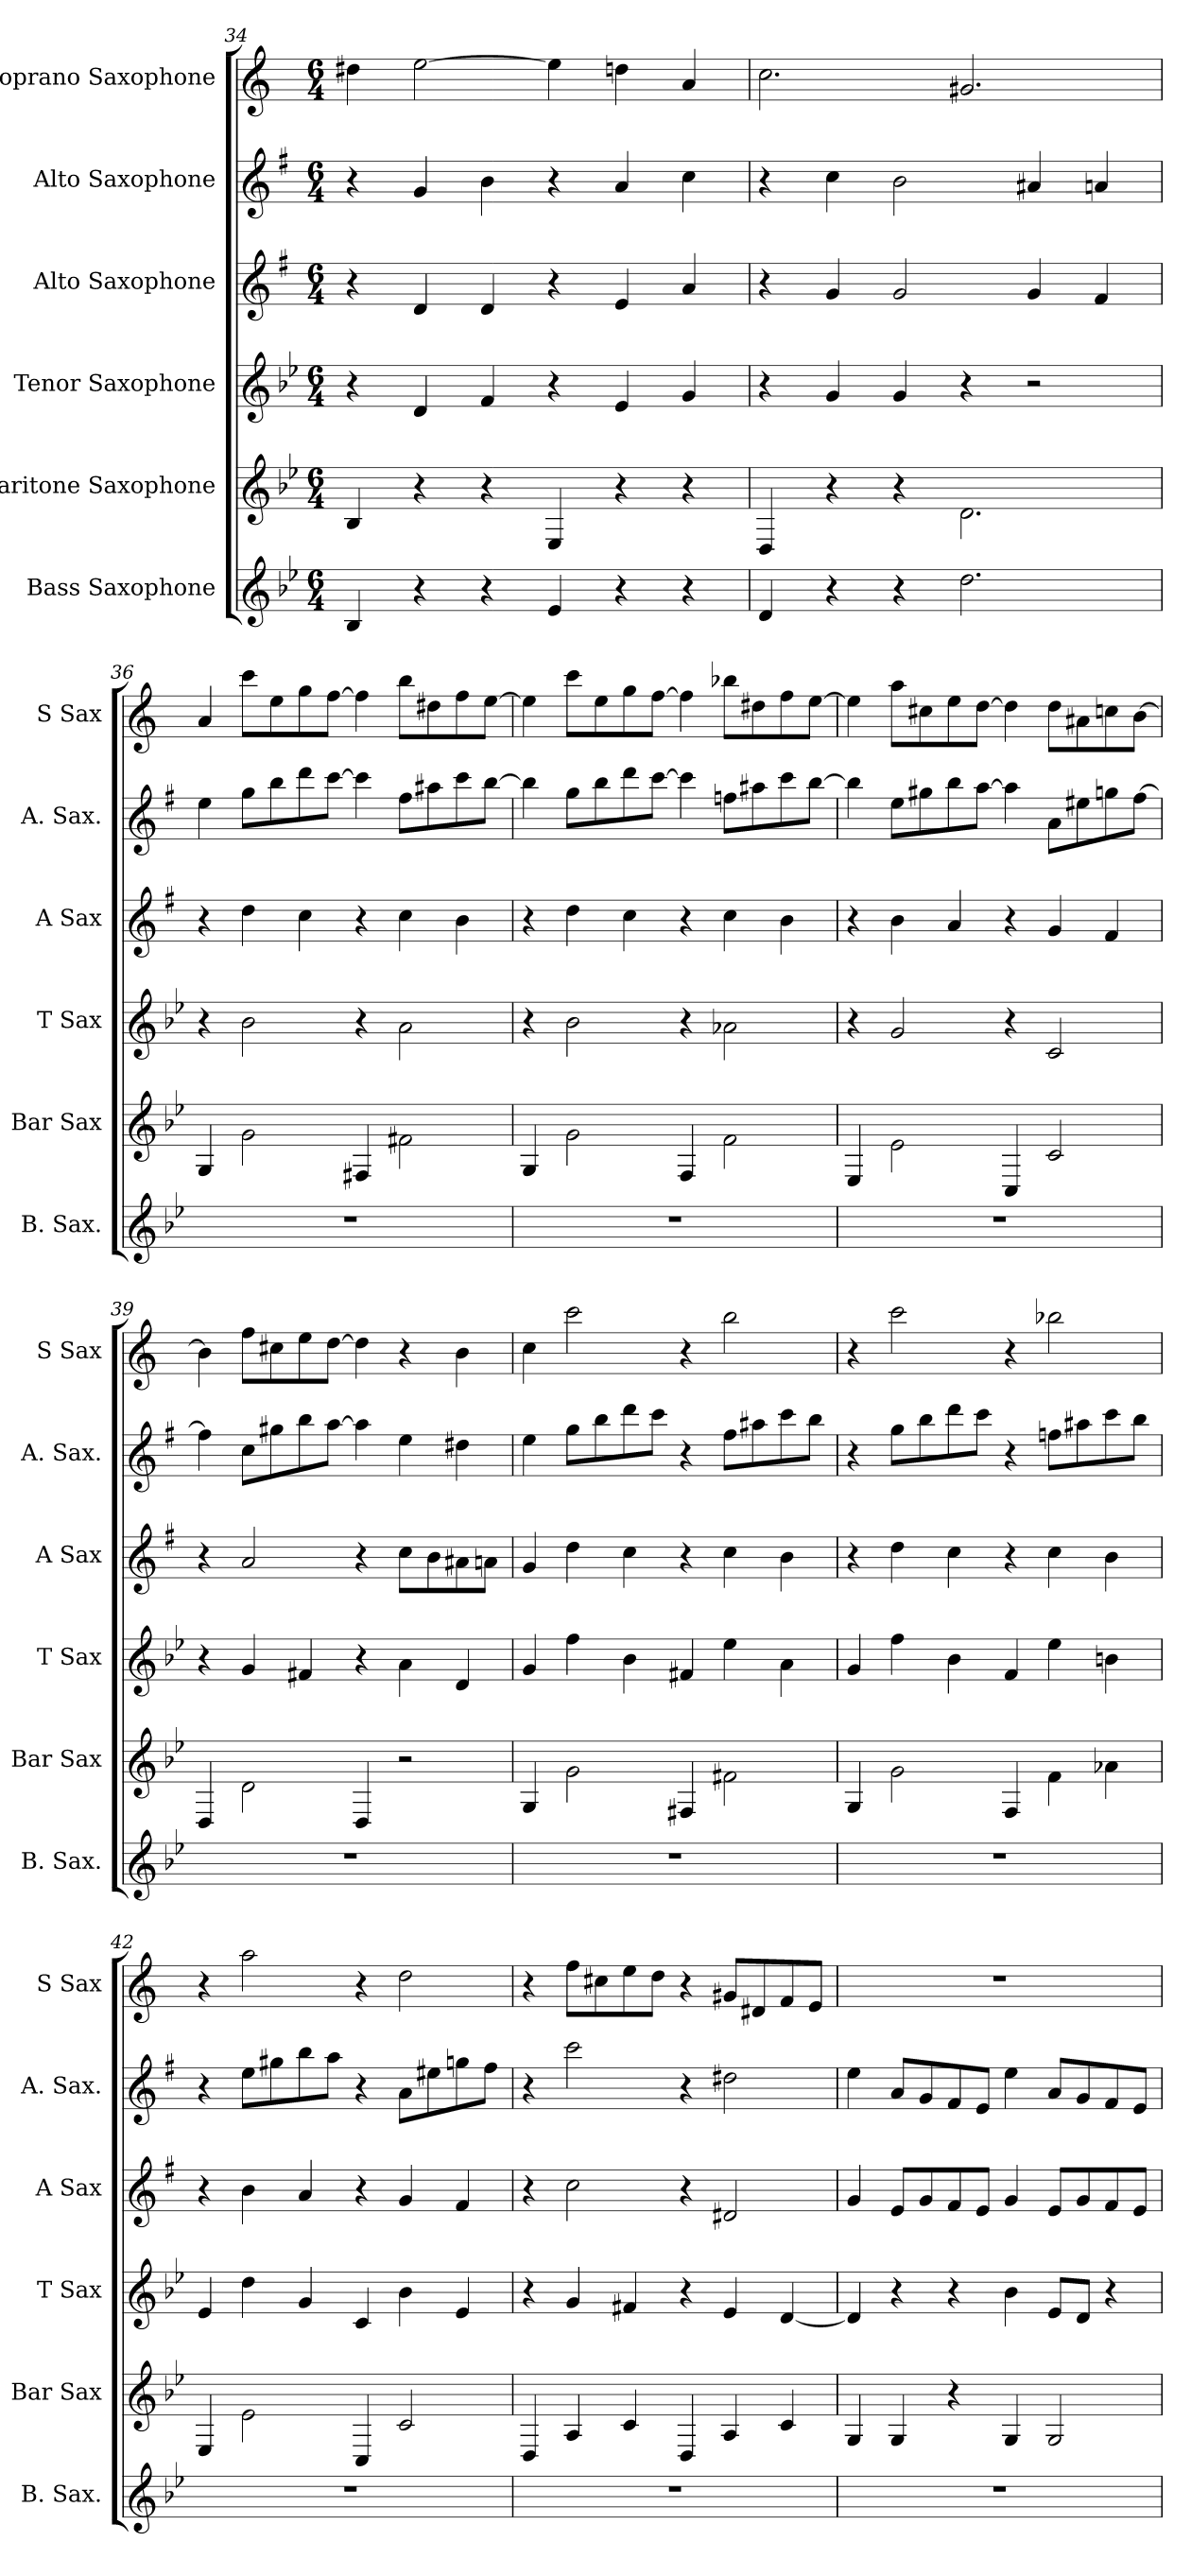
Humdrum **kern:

**kern	**kern	**kern	**kern	**kern	**kern
*part6	*part5	*part4	*part3	*part2	*part1
*staff6	*staff5	*staff4	*staff3	*staff2	*staff1
*I"Bass Saxophone	*I"Baritone Saxophone	*I"Tenor Saxophone	*I"Alto Saxophone	*I"Alto Saxophone	*I"Soprano Saxophone
*I'B. Sax.	*I'Bar Sax	*I'T Sax	*I'A Sax	*I'A. Sax.	*I'S Sax
!!LO:LB:g=z
*clefG2	*clefG2	*clefG2	*clefG2	*clefG2	*clefG2
*ITrd15c26	*ITrd12c21	*ITrd8c14	*ITrd5c9	*ITrd5c9	*ITrd1c2
*k[b-e-]	*k[b-e-]	*k[b-e-]	*k[b-e-]	*k[b-e-]	*k[b-e-]
*M6/4	*M6/4	*M6/4	*M6/4	*M6/4	*M6/4
*MM128	*MM128	*MM128	*MM128	*MM128	*MM128
=34	=34	=34	=34	=34	=34
4BBB-/	4BB-/	4r	4r	4r	4cc#X\
4r	4r	4D/	4F/	4B-/	[2dd\
4r	4r	4F/	4F/	4d\	.
4EE-/	4EE-/	4r	4r	4r	4dd\]
4r	4r	4E-/	4G/	4c/	4ccn\
4r	4r	4G/	4c/	4e-\	4g/
=35	=35	=35	=35	=35	=35
4DD/	4DD/	4r	4r	4r	2.b-\
4r	4r	4G/	4B-/	4e-\	.
4r	4r	4G/	2B-/	2d\	.
2.D\	2.D\	4r	.	.	2.f#X/
.	.	2r	4B-/	4c#X/	.
.	.	.	4A/	4cn/	.
=36	=36	=36	=36	=36	=36
1.r	4GG/	4r	4r	4g\	4g/
.	2G\	2B-\	4f\	8b-\L	8bb-\L
.	.	.	.	8dd\	8dd\
.	.	.	4e-\	8ff\	8ff\
.	.	.	.	[8ee-\J	[8ee-\J
.	4FF#X/	4r	4r	4ee-\]	4ee-\]
.	2F#X\	2A\	4e-\	8a\L	8aa\L
.	.	.	.	8cc#X\	8cc#X\
.	.	.	4d\	8ee-\	8ee-\
.	.	.	.	[8dd\J	[8dd\J
=37	=37	=37	=37	=37	=37
1.r	4GG/	4r	4r	4dd\]	4dd\]
.	2G\	2B-\	4f\	8b-\L	8bb-\L
.	.	.	.	8dd\	8dd\
.	.	.	4e-\	8ff\	8ff\
.	.	.	.	[8ee-\J	[8ee-\J
.	4FF/	4r	4r	4ee-\]	4ee-\]
.	2F\	2A-X\	4e-\	8a-X\L	8aa-X\L
.	.	.	.	8cc#X\	8cc#X\
.	.	.	4d\	8ee-\	8ee-\
.	.	.	.	[8dd\J	[8dd\J
!!LO:PB:g=z
=38	=38	=38	=38	=38	=38
1.r	4EE-/	4r	4r	4dd\]	4dd\]
.	2E-\	2G/	4d\	8g\L	8gg\L
.	.	.	.	8bn\	8bn\
.	.	.	4c/	8dd\	8dd\
.	.	.	.	[8cc\J	[8cc\J
.	4CC/	4r	4r	4cc\]	4cc\]
.	2C/	2C/	4B-/	8c\L	8cc\L
.	.	.	.	8g#X\	8g#X\
.	.	.	4A/	8b-X\	8b-X\
.	.	.	.	[8a\J	[8a\J
=39	=39	=39	=39	=39	=39
1.r	4DD/	4r	4r	4a\]	4a\]
.	2D\	4G/	2c/	8e-\L	8ee-\L
.	.	.	.	8bn\	8bn\
.	.	4F#X/	.	8dd\	8dd\
.	.	.	.	[8cc\J	[8cc\J
.	4DD/	4r	4r	4cc\]	4cc\]
.	2r	4A\	8e-\L	4g\	4r
.	.	.	8d\	.	.
.	.	4D/	8c#X\	4f#X\	4a\
.	.	.	8cn\J	.	.
=40	=40	=40	=40	=40	=40
*	*	*	*	*	*MM165
1.r	4GG/	4G/	4B-/	4g\	4b-\
.	2G\	4f\	4f\	8b-\L	2bb-\
.	.	.	.	8dd\	.
.	.	4B-\	4e-\	8ff\	.
.	.	.	.	8ee-\J	.
.	4FF#X/	4F#X/	4r	4r	4r
.	2F#X\	4e-\	4e-\	8a\L	2aa\
.	.	.	.	8cc#X\	.
.	.	4A\	4d\	8ee-\	.
.	.	.	.	8dd\J	.
!!LO:LB:g=z
=41	=41	=41	=41	=41	=41
1.r	4GG/	4G/	4r	4r	4r
.	2G\	4f\	4f\	8b-\L	2bb-\
.	.	.	.	8dd\	.
.	.	4B-\	4e-\	8ff\	.
.	.	.	.	8ee-\J	.
.	4FF/	4F/	4r	4r	4r
.	4F\	4e-\	4e-\	8a-X\L	2aa-X\
.	.	.	.	8cc#X\	.
.	4A-X\	4Bn\	4d\	8ee-\	.
.	.	.	.	8dd\J	.
=42	=42	=42	=42	=42	=42
1.r	4EE-/	4E-/	4r	4r	4r
.	2E-\	4d\	4d\	8g\L	2gg\
.	.	.	.	8bn\	.
.	.	4G/	4c/	8dd\	.
.	.	.	.	8cc\J	.
.	4CC/	4C/	4r	4r	4r
.	2C/	4B-\	4B-/	8c\L	2cc\
.	.	.	.	8g#X\	.
.	.	4E-/	4A/	8b-X\	.
.	.	.	.	8a\J	.
=43	=43	=43	=43	=43	=43
1.r	4DD/	4r	4r	4r	4r
.	4AA/	4G/	2e-\	2ee-\	8ee-\L
.	.	.	.	.	8bn\
.	4C/	4F#X/	.	.	8dd\
.	.	.	.	.	8cc\J
.	4DD/	4r	4r	4r	4r
.	4AA/	4E-/	2F#X/	2f#X\	8f#X/L
.	.	.	.	.	8c#X/
.	4C/	[4D/	.	.	8e-/
.	.	.	.	.	8d/J
!!LO:PB:g=z
=44	=44	=44	=44	=44	=44
*	*	*	*	*	*MM180
1.r	4GG/	4D/]	4B-/	4g\	1.r
.	4GG/	4r	8G/L	8c/L	.
.	.	.	8B-/	8B-/	.
.	4r	4r	8A/	8A/	.
.	.	.	8G/J	8G/J	.
.	4GG/	4B-\	4B-/	4g\	.
.	2GG/	8E-/L	8G/L	8c/L	.
.	.	8D/J	8B-/	8B-/	.
.	.	4r	8A/	8A/	.
.	.	.	8G/J	8G/J	.
=	=	=	=	=	=
*-	*-	*-	*-	*-	*-
